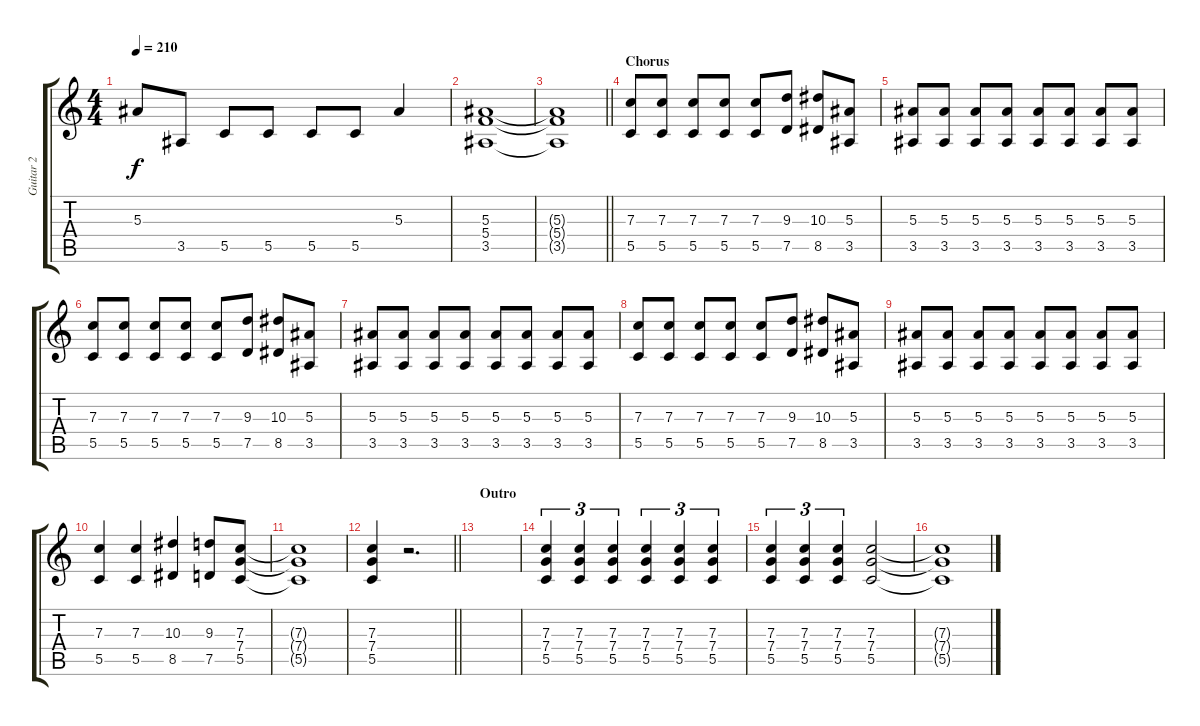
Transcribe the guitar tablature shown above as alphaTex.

\track ("Guitar 2" "Guitar 2") {instrument distortionguitar}
\staff {score tabs}
\tuning (D4 A3 F3 C3 G2 D2) {hide}
\ts (4 4)
\tempo 210
\clef g2
\ks c
5.3.8{dy f} 3.5.8 5.5.8 5.5.8 5.5.8 5.5.8 5.3.4 |
(5.3 5.4 3.5).1 |
\barLineRight lightlight
(5.3{t} 5.4{t} 3.5{t}).1 |
\section ("" "Chorus")
(7.3 5.5).8 (7.3 5.5).8 (7.3 5.5).8 (7.3 5.5).8 (7.3 5.5).8 (9.3 7.5).8 (10.3 8.5).8 (5.3 3.5).8 |
(5.3 3.5).8 (5.3 3.5).8 (5.3 3.5).8 (5.3 3.5).8 (5.3 3.5).8 (5.3 3.5).8 (5.3 3.5).8 (5.3 3.5).8 |
(7.3 5.5).8 (7.3 5.5).8 (7.3 5.5).8 (7.3 5.5).8 (7.3 5.5).8 (9.3 7.5).8 (10.3 8.5).8 (5.3 3.5).8 |
(5.3 3.5).8 (5.3 3.5).8 (5.3 3.5).8 (5.3 3.5).8 (5.3 3.5).8 (5.3 3.5).8 (5.3 3.5).8 (5.3 3.5).8 |
(7.3 5.5).8 (7.3 5.5).8 (7.3 5.5).8 (7.3 5.5).8 (7.3 5.5).8 (9.3 7.5).8 (10.3 8.5).8 (5.3 3.5).8 |
(5.3 3.5).8 (5.3 3.5).8 (5.3 3.5).8 (5.3 3.5).8 (5.3 3.5).8 (5.3 3.5).8 (5.3 3.5).8 (5.3 3.5).8 |
(7.3 5.5).4 (7.3 5.5).4 (10.3 8.5).4 (9.3 7.5).8 (7.3 7.4 5.5).8 |
(7.3{t} 7.4{t} 5.5{t}).1 |
\barLineRight lightlight
(7.3 7.4 5.5).4 r.2{d} |
\section ("" "Outro")
|
(7.3 7.4 5.5).4{tu (3 2)} (7.3 7.4 5.5).4{tu (3 2)} (7.3 7.4 5.5).4{tu (3 2)} (7.3 7.4 5.5).4{tu (3 2)} (7.3 7.4 5.5).4{tu (3 2)} (7.3 7.4 5.5).4{tu (3 2)} |
(7.3 7.4 5.5).4{tu (3 2)} (7.3 7.4 5.5).4{tu (3 2)} (7.3 7.4 5.5).4{tu (3 2)} (7.3 7.4 5.5).2 |
(7.3{t} 7.4{t} 5.5{t}).1
